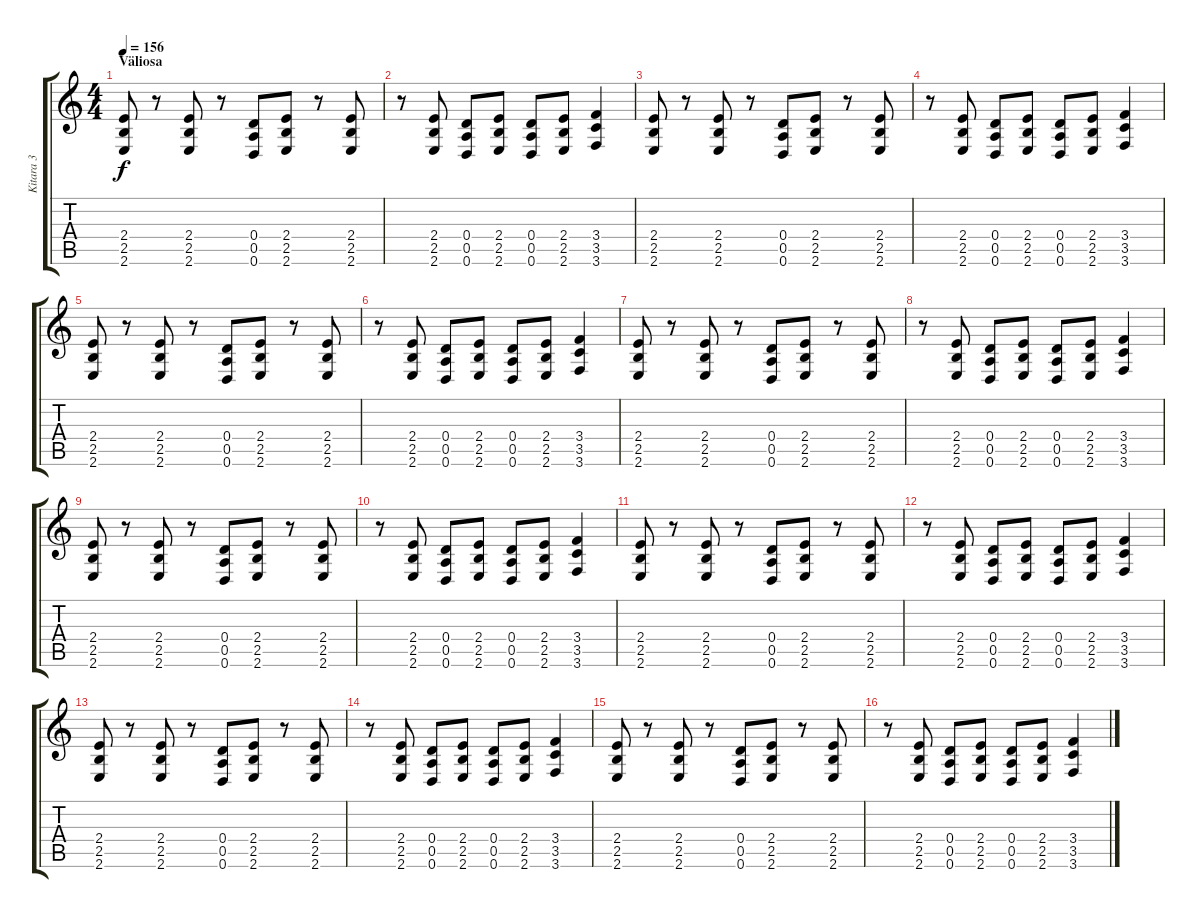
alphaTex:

\track ("Kitara 3" "Kitara 3") {instrument distortionguitar}
\staff {score tabs}
\tuning (E4 B3 G3 D3 A2 D2) {hide}
\ts (4 4)
\section ("" "Väliosa")
\tempo 156
\clef g2
\ks c
(2.4 2.5 2.6).8{dy f} r.8 (2.4 2.5 2.6).8 r.8 (0.4 0.5 0.6).8 (2.4 2.5 2.6).8 r.8 (2.4 2.5 2.6).8 |
r.8 (2.4 2.5 2.6).8 (0.4 0.5 0.6).8 (2.4 2.5 2.6).8 (0.4 0.5 0.6).8 (2.4 2.5 2.6).8 (3.4 3.5 3.6).4 |
(2.4 2.5 2.6).8 r.8 (2.4 2.5 2.6).8 r.8 (0.4 0.5 0.6).8 (2.4 2.5 2.6).8 r.8 (2.4 2.5 2.6).8 |
r.8 (2.4 2.5 2.6).8 (0.4 0.5 0.6).8 (2.4 2.5 2.6).8 (0.4 0.5 0.6).8 (2.4 2.5 2.6).8 (3.4 3.5 3.6).4 |
(2.4 2.5 2.6).8 r.8 (2.4 2.5 2.6).8 r.8 (0.4 0.5 0.6).8 (2.4 2.5 2.6).8 r.8 (2.4 2.5 2.6).8 |
r.8 (2.4 2.5 2.6).8 (0.4 0.5 0.6).8 (2.4 2.5 2.6).8 (0.4 0.5 0.6).8 (2.4 2.5 2.6).8 (3.4 3.5 3.6).4 |
(2.4 2.5 2.6).8 r.8 (2.4 2.5 2.6).8 r.8 (0.4 0.5 0.6).8 (2.4 2.5 2.6).8 r.8 (2.4 2.5 2.6).8 |
r.8 (2.4 2.5 2.6).8 (0.4 0.5 0.6).8 (2.4 2.5 2.6).8 (0.4 0.5 0.6).8 (2.4 2.5 2.6).8 (3.4 3.5 3.6).4 |
(2.4 2.5 2.6).8 r.8 (2.4 2.5 2.6).8 r.8 (0.4 0.5 0.6).8 (2.4 2.5 2.6).8 r.8 (2.4 2.5 2.6).8 |
r.8 (2.4 2.5 2.6).8 (0.4 0.5 0.6).8 (2.4 2.5 2.6).8 (0.4 0.5 0.6).8 (2.4 2.5 2.6).8 (3.4 3.5 3.6).4 |
(2.4 2.5 2.6).8 r.8 (2.4 2.5 2.6).8 r.8 (0.4 0.5 0.6).8 (2.4 2.5 2.6).8 r.8 (2.4 2.5 2.6).8 |
r.8 (2.4 2.5 2.6).8 (0.4 0.5 0.6).8 (2.4 2.5 2.6).8 (0.4 0.5 0.6).8 (2.4 2.5 2.6).8 (3.4 3.5 3.6).4 |
(2.4 2.5 2.6).8 r.8 (2.4 2.5 2.6).8 r.8 (0.4 0.5 0.6).8 (2.4 2.5 2.6).8 r.8 (2.4 2.5 2.6).8 |
r.8 (2.4 2.5 2.6).8 (0.4 0.5 0.6).8 (2.4 2.5 2.6).8 (0.4 0.5 0.6).8 (2.4 2.5 2.6).8 (3.4 3.5 3.6).4 |
(2.4 2.5 2.6).8 r.8 (2.4 2.5 2.6).8 r.8 (0.4 0.5 0.6).8 (2.4 2.5 2.6).8 r.8 (2.4 2.5 2.6).8 |
r.8 (2.4 2.5 2.6).8 (0.4 0.5 0.6).8 (2.4 2.5 2.6).8 (0.4 0.5 0.6).8 (2.4 2.5 2.6).8 (3.4 3.5 3.6).4
